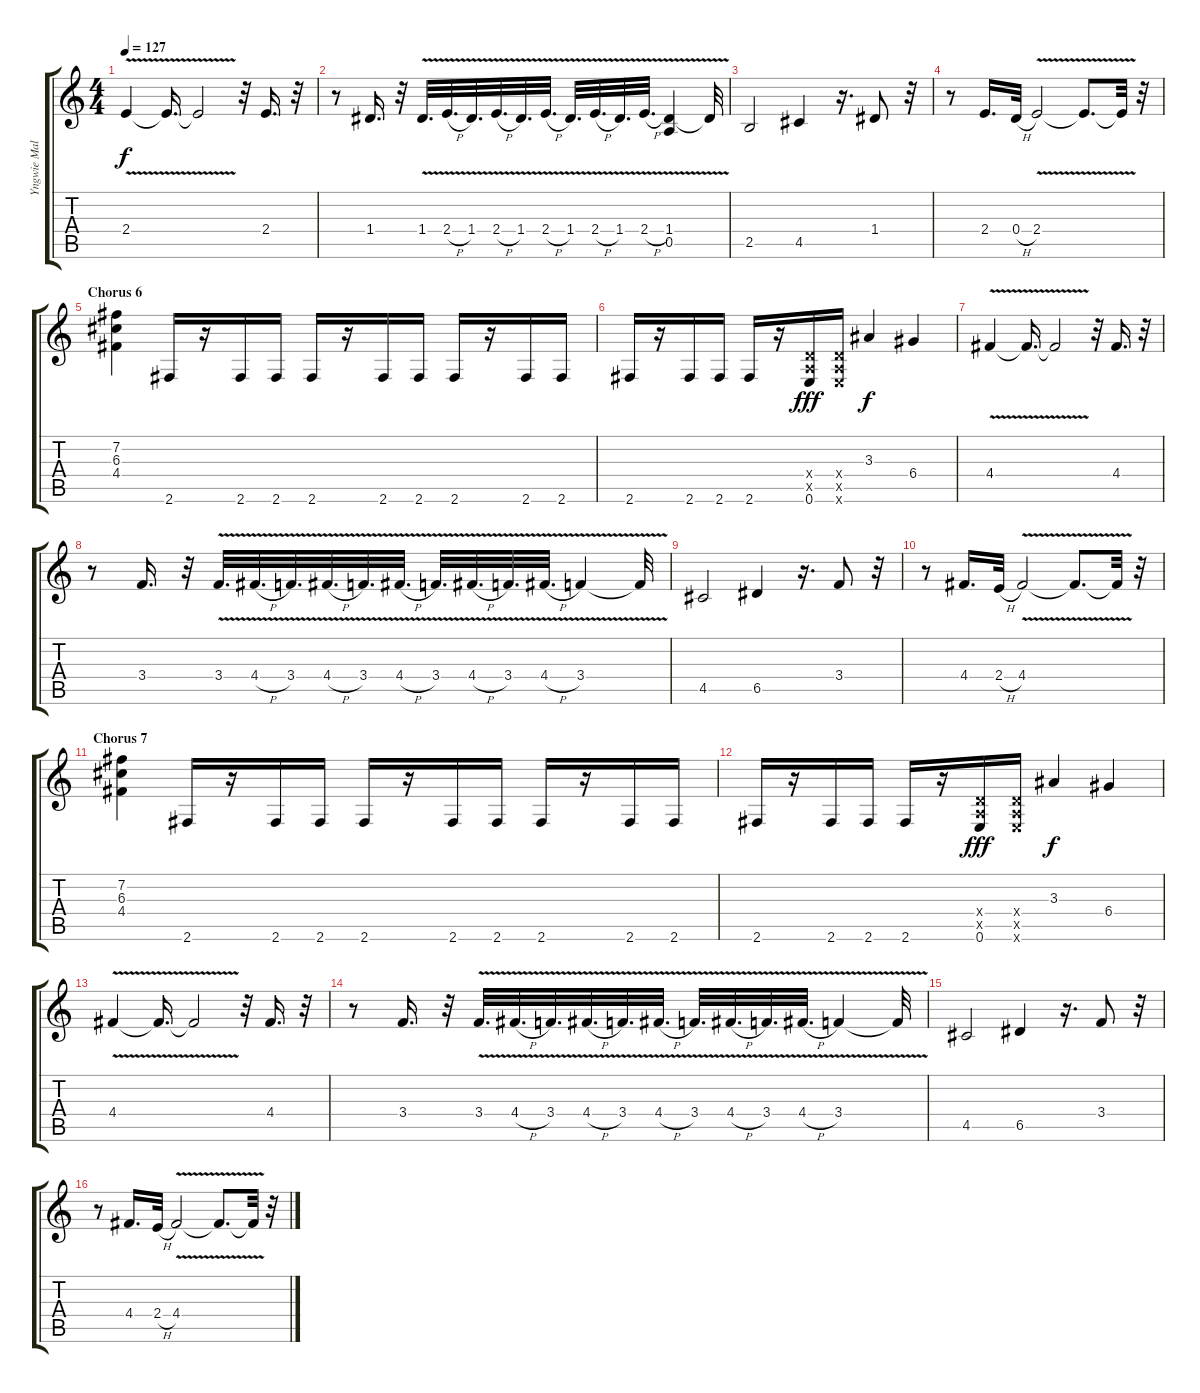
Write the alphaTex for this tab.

\track ("Yngwie Malmsteen" "Yngwie Mal") {instrument overdrivenguitar}
\staff {score tabs}
\tuning (E4 B3 G3 D3 A2 E2) {hide}
\ts (4 4)
\tempo 127
\clef g2
\ks c
2.4{v}.4{dy f} 2.4{v t}.16{d} 2.4{v t}.2 r.32 2.4.16{d} r.32 |
r.8 1.4.16{d} r.32 1.4{v}.32{d} 2.4{v h}.32{d} 1.4{v}.32{d} 2.4{v h}.32{d} 1.4{v}.32{d} 2.4{v h}.32{d} 1.4{v}.32{d} 2.4{v h}.32{d} 1.4{v}.32{d} 2.4{v h}.32{d} (1.4{v} 0.5{v t}).4 1.4{v t}.32 |
2.5.2 4.5.4 r.16{d} 1.4.8 r.32 |
r.8 2.4.16{d} 0.4{h}.32 2.4{v}.2 2.4{v t}.8{d} 2.4{v t}.32 r.32 |
\section ("" "Chorus 6")
(7.2 6.3 4.4).4{balance 8 instrument overdrivenguitar} 2.6.16 r.16 2.6.16 2.6.16 2.6.16 r.16 2.6.16 2.6.16 2.6.16 r.16 2.6.16 2.6.16 |
2.6.16 r.16 2.6.16 2.6.16 2.6.16 r.16 (0.4{x} 0.5{x} 0.6).16{dy fff} (0.4{x} 0.5{x} 0.6{x}).16 3.3.4{dy f balance 16} 6.4.4 |
4.4{v}.4 4.4{v t}.16{d} 4.4{v t}.2 r.32 4.4.16{d} r.32 |
r.8 3.4.16{d} r.32 3.4{v}.32{d} 4.4{v h}.32{d} 3.4{v}.32{d} 4.4{v h}.32{d} 3.4{v}.32{d} 4.4{v h}.32{d} 3.4{v}.32{d} 4.4{v h}.32{d} 3.4{v}.32{d} 4.4{v h}.32{d} 3.4{v}.4 3.4{v t}.32 |
4.5.2 6.5.4 r.16{d} 3.4.8 r.32 |
r.8 4.4.16{d} 2.4{h}.32 4.4{v}.2 4.4{v t}.8{d} 4.4{v t}.32 r.32 |
\section ("" "Chorus 7")
(7.2 6.3 4.4).4{balance 8 instrument overdrivenguitar} 2.6.16 r.16 2.6.16 2.6.16 2.6.16 r.16 2.6.16 2.6.16 2.6.16 r.16 2.6.16 2.6.16 |
2.6.16 r.16 2.6.16 2.6.16 2.6.16 r.16 (0.4{x} 0.5{x} 0.6).16{dy fff} (0.4{x} 0.5{x} 0.6{x}).16 3.3.4{dy f balance 16} 6.4.4 |
4.4{v}.4 4.4{v t}.16{d} 4.4{v t}.2 r.32 4.4.16{d} r.32 |
r.8 3.4.16{d} r.32 3.4{v}.32{d} 4.4{v h}.32{d} 3.4{v}.32{d} 4.4{v h}.32{d} 3.4{v}.32{d} 4.4{v h}.32{d} 3.4{v}.32{d} 4.4{v h}.32{d} 3.4{v}.32{d} 4.4{v h}.32{d} 3.4{v}.4 3.4{v t}.32 |
4.5.2 6.5.4 r.16{d} 3.4.8 r.32 |
r.8 4.4.16{d} 2.4{h}.32 4.4{v}.2 4.4{v t}.8{d} 4.4{v t}.32 r.32
